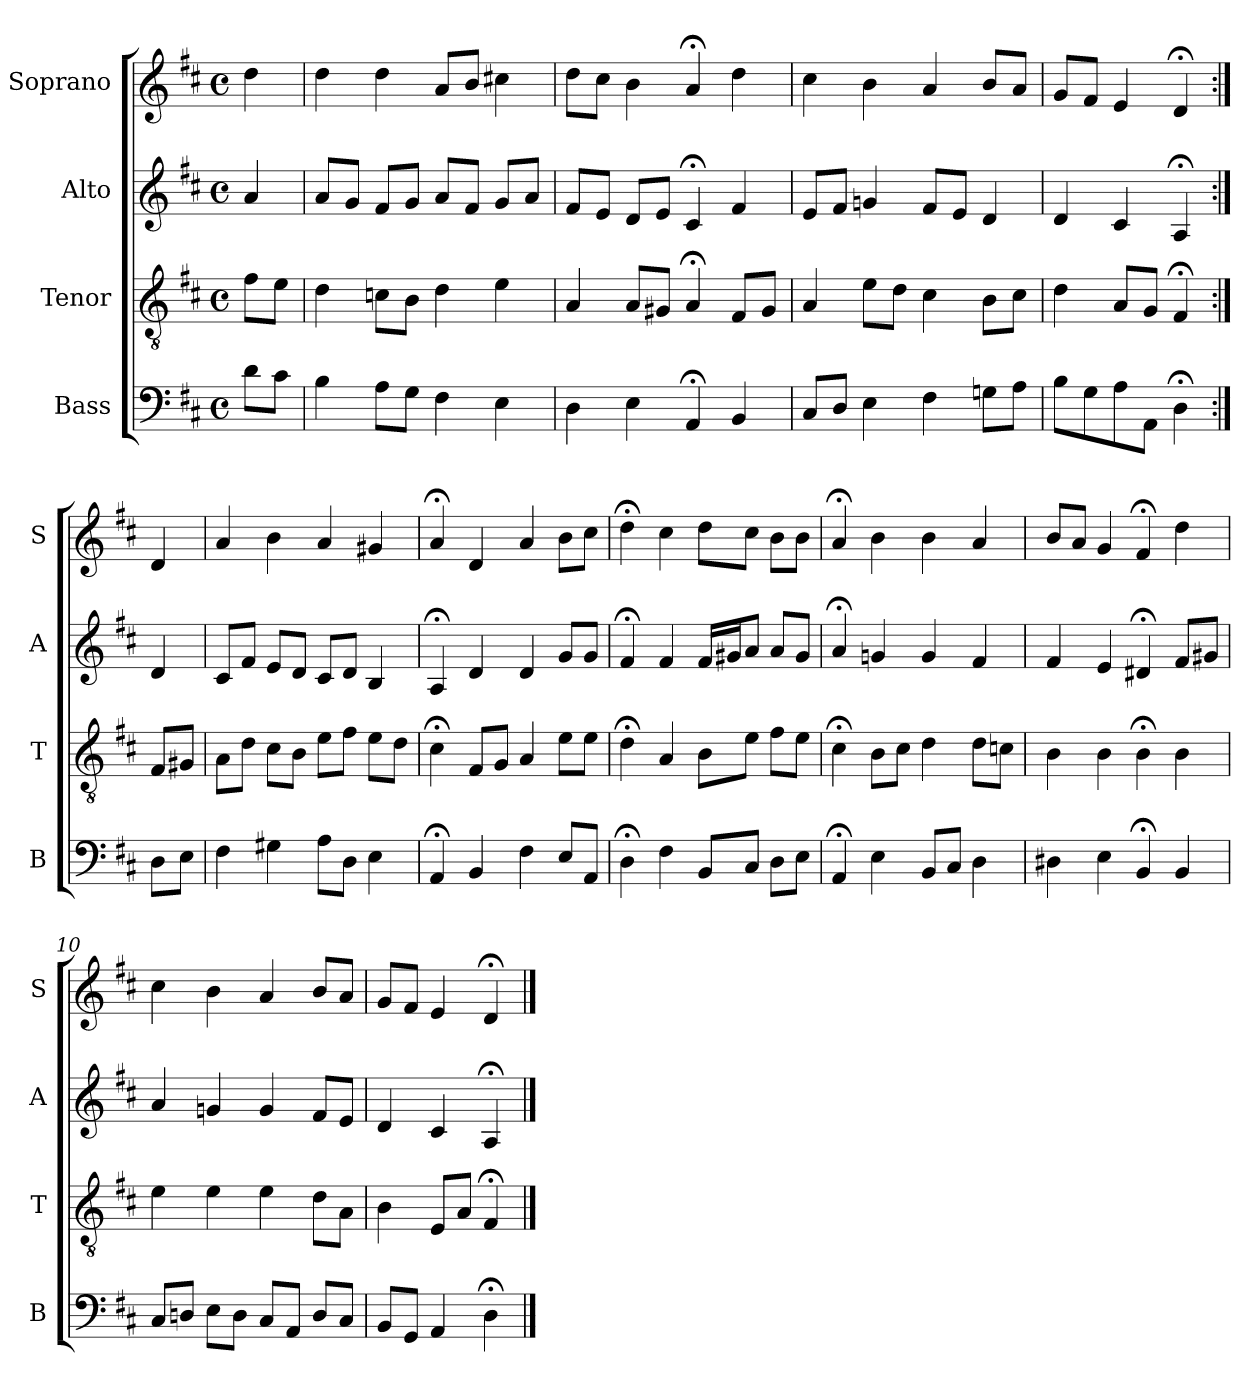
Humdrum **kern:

**kern	**kern	**kern	**kern
*part4	*part3	*part2	*part1
*staff4	*staff3	*staff2	*staff1
*I"Bass	*I"Tenor	*I"Alto	*I"Soprano
*I'B	*I'T	*I'A	*I'S
*clefF4	*clefGv2	*clefG2	*clefG2
*k[f#c#]	*k[f#c#]	*k[f#c#]	*k[f#c#]
*D:	*D:	*D:	*D:
*M4/4	*M4/4	*M4/4	*M4/4
*met(c)	*met(c)	*met(c)	*met(c)
*MM100	*MM100	*MM100	*MM100
=	=	=	=
8dL	8f#L	4a	4dd
8c#J	8eJ	.	.
=1	=1	=1	=1
4B	4d	8aL	4dd
.	.	8gJ	.
8AL	8cnL	8f#L	4dd
8GJ	8BJ	8gJ	.
4F#	4d	8aL	8aL
.	.	8f#J	8bJ
4E	4e	8gL	4cc#X
.	.	8aJ	.
=2	=2	=2	=2
4D	4A	8f#L	8ddL
.	.	8eJ	8cc#J
4E	8AL	8dL	4b
.	8G#XJ	8eJ	.
4AA;<	4A;<	4c#;<	4a;<
4BB	8F#L	4f#	4dd
.	8G#J	.	.
=3	=3	=3	=3
8C#L	4A	8eL	4cc#
8DJ	.	8f#J	.
4E	8eL	4gn	4b
.	8dJ	.	.
4F#	4c#	8f#L	4a
.	.	8eJ	.
8GnL	8BL	4d	8bL
8AJ	8c#J	.	8aJ
=4	=4	=4	=4
8BL	4d	4d	8gL
8G	.	.	8f#J
8A	8AL	4c#	4e
8AAJ	8GJ	.	.
4D;<	4F#;<	4A;<	4d;<
=:|!	=:|!	=:|!	=:|!
8DL	8F#L	4d	4d
8EJ	8G#XJ	.	.
=5	=5	=5	=5
4F#	8AL	8c#L	4a
.	8dJ	8f#J	.
4G#X	8c#L	8eL	4b
.	8BJ	8dJ	.
8AL	8eL	8c#L	4a
8DJ	8f#J	8dJ	.
4E	8eL	4B	4g#X
.	8dJ	.	.
=6	=6	=6	=6
4AA;<	4c#;<	4A;<	4a;<
4BB	8F#L	4d	4d
.	8GJ	.	.
4F#	4A	4d	4a
8EL	8eL	8gL	8bL
8AAJ	8eJ	8gJ	8cc#J
=7	=7	=7	=7
4D;<	4d;<	4f#;<	4dd;<
4F#	4A	4f#	4cc#
8BBL	8BL	16f#LL	8ddL
.	.	16g#XJ	.
8C#J	8eJ	8aJ	8cc#J
8DL	8f#L	8aL	8bL
8EJ	8eJ	8g#J	8bJ
=8	=8	=8	=8
4AA;<	4c#;<	4a;<	4a;<
4E	8BL	4gn	4b
.	8c#J	.	.
8BBL	4d	4g	4b
8C#J	.	.	.
4D	8dL	4f#	4a
.	8cnJ	.	.
=9	=9	=9	=9
4D#X	4B	4f#	8bL
.	.	.	8aJ
4E	4B	4e	4g
4BB;<	4B;<	4d#X;<	4f#;<
4BB	4B	8f#L	4dd
.	.	8g#XJ	.
=10	=10	=10	=10
8C#L	4e	4a	4cc#
8DnJ	.	.	.
8EL	4e	4gn	4b
8DJ	.	.	.
8C#L	4e	4g	4a
8AAJ	.	.	.
8DL	8dL	8f#L	8bL
8C#J	8AJ	8eJ	8aJ
=11	=11	=11	=11
8BBL	4B	4d	8gL
8GGJ	.	.	8f#J
4AA	8EL	4c#	4e
.	8AJ	.	.
4D;<	4F#;<	4A;<	4d;<
==	==	==	==
*-	*-	*-	*-
